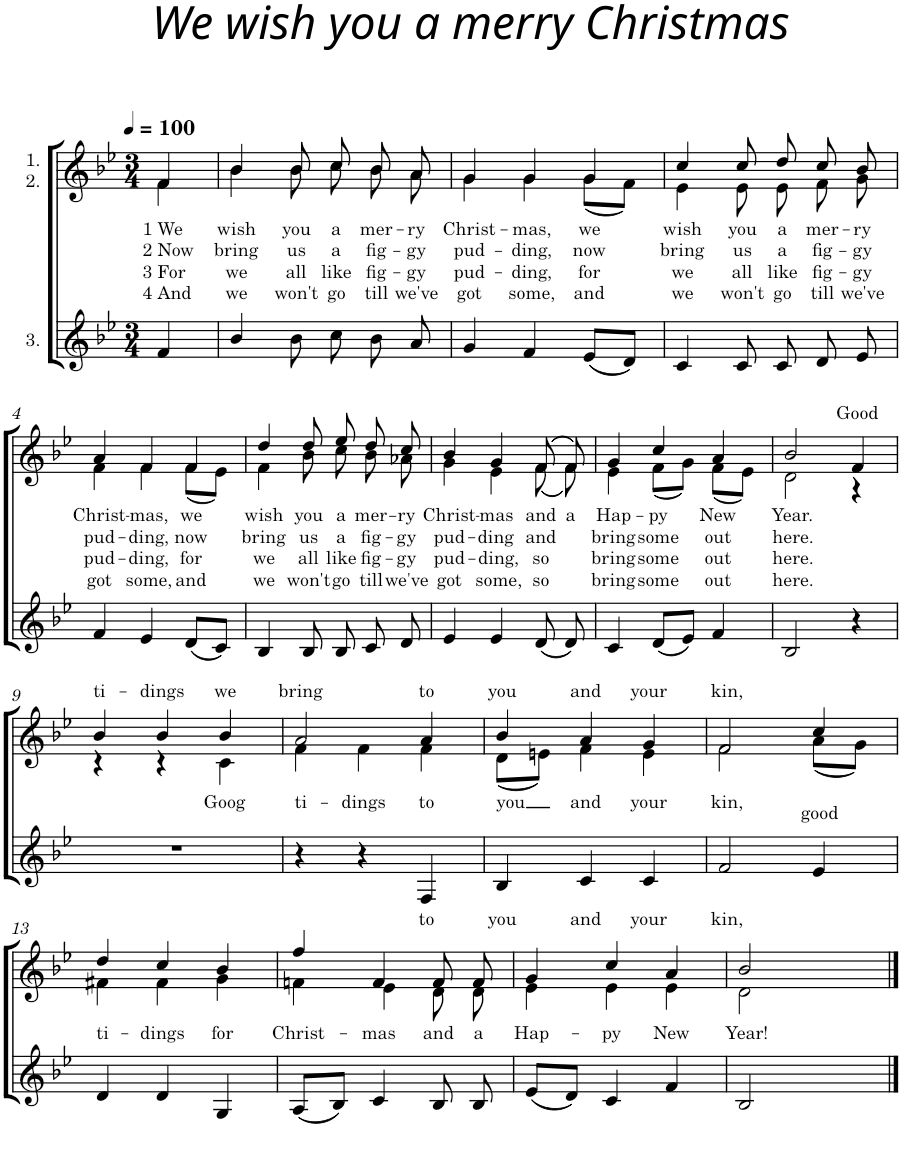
**kern	**text	**kern	**text	**text	**text	**text
*part2	*part2	*part1	*part1	*part1	*part1	*part1
*staff2	*staff2	*staff1	*staff1	*staff1	*staff1	*staff1
*I"3.	*	*I"1. 2.	*	*	*	*
*clefG2	*	*clefG2	*	*	*	*
*k[b-e-]	*	*k[b-e-]	*	*	*	*
*B-:	*	*B-:	*	*	*	*
*M3/4	*	*M3/4	*	*	*	*
*MM100	*	*MM100	*	*	*	*
=	=	=	=	=	=	=
!	!	!	!LO:LY:b	!LO:LY:b	!LO:LY:b	!LO:LY:b
*	*	*^	*	*	*	*
4f/	.	4f/	4f\	1 We	2 Now	3 For	4 And
=1	=1	=1	=1	=1	=1	=1	=1
!	!	!	!	!LO:LY:b	!LO:LY:b	!LO:LY:b	!LO:LY:b
4b-/	.	4b-/	4b-\	wish	bring	we	we
!	!	!	!	!LO:LY:b	!LO:LY:b	!LO:LY:b	!LO:LY:b
8b-\	.	8b-/	8b-\	you	us	all	won't
!	!	!	!	!LO:LY:b	!LO:LY:b	!LO:LY:b	!LO:LY:b
8cc\	.	8cc/	8cc\	a	a	like	go
!	!	!	!	!LO:LY:b	!LO:LY:b	!LO:LY:b	!LO:LY:b
8b-\	.	8b-/	8b-\	mer-	fig-	fig-	till
!	!	!	!	!LO:LY:b	!LO:LY:b	!LO:LY:b	!LO:LY:b
8a/	.	8a/	8a\	-ry	-gy	-gy	we've
=2	=2	=2	=2	=2	=2	=2	=2
!	!	!	!	!LO:LY:b	!LO:LY:b	!LO:LY:b	!LO:LY:b
4g/	.	4g/	4g\	Christ-	pud-	pud-	got
!	!	!	!	!LO:LY:b	!LO:LY:b	!LO:LY:b	!LO:LY:b
4f/	.	4g/	4g\	-mas,	-ding,	-ding,	some,
!	!	!	!	!LO:LY:b	!LO:LY:b	!LO:LY:b	!LO:LY:b
(<8e-/L	.	4g/	(<8g\L	we	now	for	and
8d/J)	.	.	8f\J)	.	.	.	.
=3	=3	=3	=3	=3	=3	=3	=3
!	!	!	!	!LO:LY:b	!LO:LY:b	!LO:LY:b	!LO:LY:b
4c/	.	4cc/	4e-\	wish	bring	we	we
!	!	!	!	!LO:LY:b	!LO:LY:b	!LO:LY:b	!LO:LY:b
8c/	.	8cc/	8e-\	you	us	all	won't
!	!	!	!	!LO:LY:b	!LO:LY:b	!LO:LY:b	!LO:LY:b
8c/	.	8dd/	8e-\	a	a	like	go
!	!	!	!	!LO:LY:b	!LO:LY:b	!LO:LY:b	!LO:LY:b
8d/	.	8cc/	8f\	mer-	fig-	fig-	till
!	!	!	!	!LO:LY:b	!LO:LY:b	!LO:LY:b	!LO:LY:b
8e-/	.	8b-/	8g\	-ry	-gy	-gy	we've
!!LO:LB:g=z	!!
=4	=4	=4	=4	=4	=4	=4	=4
!	!	!	!	!LO:LY:b	!LO:LY:b	!LO:LY:b	!LO:LY:b
4f/	.	4a/	4f\	Christ-	pud-	pud-	got
!	!	!	!	!LO:LY:b	!LO:LY:b	!LO:LY:b	!LO:LY:b
4e-/	.	4f/	4f\	-mas,	-ding,	-ding,	some,
!	!	!	!	!LO:LY:b	!LO:LY:b	!LO:LY:b	!LO:LY:b
(<8d/L	.	4f/	(<8f\L	we	now	for	and
8c/J)	.	.	8e-\J)	.	.	.	.
=5	=5	=5	=5	=5	=5	=5	=5
!	!	!	!	!LO:LY:b	!LO:LY:b	!LO:LY:b	!LO:LY:b
4B-/	.	4dd/	4f\	wish	bring	we	we
!	!	!	!	!LO:LY:b	!LO:LY:b	!LO:LY:b	!LO:LY:b
8B-/	.	8dd/	8b-\	you	us	all	won't
!	!	!	!	!LO:LY:b	!LO:LY:b	!LO:LY:b	!LO:LY:b
8B-/	.	8ee-/	8cc\	a	a	like	go
!	!	!	!	!LO:LY:b	!LO:LY:b	!LO:LY:b	!LO:LY:b
8c/	.	8dd/	8b-\	mer-	fig-	fig-	till
!	!	!	!	!LO:LY:b	!LO:LY:b	!LO:LY:b	!LO:LY:b
8d/	.	8cc/	8a-X\	-ry	-gy	-gy	we've
=6	=6	=6	=6	=6	=6	=6	=6
!	!	!	!	!LO:LY:b	!LO:LY:b	!LO:LY:b	!LO:LY:b
4e-/	.	4b-/	4g\	Christ-	pud-	pud-	got
!	!	!	!	!LO:LY:b	!LO:LY:b	!LO:LY:b	!LO:LY:b
4e-/	.	4g/	4e-\	-mas	-ding	-ding,	some,
!	!	!	!	!LO:LY:b	!LO:LY:b	!LO:LY:b	!LO:LY:b
(<8d/	.	(>8f/	(<8f\	and	and	so	so
!	!	!	!	!LO:LY:b	!	!	!
8d/)	.	8f/)	8f\)	a	.	.	.
=7	=7	=7	=7	=7	=7	=7	=7
!	!	!	!	!LO:LY:b	!LO:LY:b	!LO:LY:b	!LO:LY:b
4c/	.	4g/	4e-\	Hap-	bring	bring	bring
!	!	!	!	!LO:LY:b	!LO:LY:b	!LO:LY:b	!LO:LY:b
(<8d/L	.	4cc/	(<8f\L	-py	some	some	some
8e-/J)	.	.	8g\J)	.	.	.	.
!	!	!	!	!LO:LY:b	!LO:LY:b	!LO:LY:b	!LO:LY:b
4f/	.	4a/	(<8f\L	New	out	out	out
.	.	.	8e-\J)	.	.	.	.
=8	=8	=8	=8	=8	=8	=8	=8
!	!	!	!	!LO:LY:b	!LO:LY:b	!LO:LY:b	!LO:LY:b
2B-/	.	2b-/	2d\	Year.	here.	here.	here.
!	!	!	!	!LO:LY:a	!	!	!
4r	.	4f/	4r	Good	.	.	.
!!LO:LB:g=z	!!
=9	=9	=9	=9	=9	=9	=9	=9
!	!	!	!	!LO:LY:a	!	!	!
2.r	.	4b-/	4r	ti-	.	.	.
!	!	!	!	!LO:LY:a	!	!	!
.	.	4b-/	4r	-dings	.	.	.
!	!	!	!	!LO:LY:a	!	!	!
!	!	!	!	!LO:LY:b	!	!	!
.	.	4b-/	4c\	Goog	.	.	.
=10	=10	=10	=10	=10	=10	=10	=10
!	!	!	!	!LO:LY:a	!	!	!
!	!	!	!	!LO:LY:b	!	!	!
4r	.	2a/	4f\	ti-	.	.	.
!	!	!	!	!LO:LY:b	!	!	!
4r	.	.	4f\	-dings	.	.	.
!	!LO:LY:b	!	!	!LO:LY:a	!	!	!
!	!	!	!	!LO:LY:b	!	!	!
4F/	to	4a/	4f\	to	.	.	.
=11	=11	=11	=11	=11	=11	=11	=11
!	!LO:LY:b	!	!	!LO:LY:a	!	!	!
!	!	!	!	!LO:LY:b	!	!	!
4B-/	you	4b-/	(8d\L	you	.	.	.
.	.	.	8en\J)	.	.	.	.
!	!LO:LY:b	!	!	!LO:LY:a	!	!	!
!	!	!	!	!LO:LY:b	!	!	!
4c/	and	4a/	4f\	and	.	.	.
!	!LO:LY:b	!	!	!LO:LY:a	!	!	!
!	!	!	!	!LO:LY:b	!	!	!
4c/	your	4g/	4e\	your	.	.	.
=12	=12	=12	=12	=12	=12	=12	=12
!	!LO:LY:b	!	!	!LO:LY:a	!	!	!
!	!	!	!	!LO:LY:b	!	!	!
2f/	kin,	2f/	2f\	kin,	.	.	.
!	!	!	!	!LO:LY:b	!	!	!
4e-/	.	4cc/	(<8a\L	good	.	.	.
.	.	.	8g\J)	.	.	.	.
!!LO:LB:g=z	!!
=13	=13	=13	=13	=13	=13	=13	=13
!	!	!	!	!LO:LY:b	!	!	!
4d/	.	4dd/	4f#X\	ti-	.	.	.
!	!	!	!	!LO:LY:b	!	!	!
4d/	.	4cc/	4f#\	-dings	.	.	.
!	!	!	!	!LO:LY:b	!	!	!
4G/	.	4b-/	4g\	for	.	.	.
=14	=14	=14	=14	=14	=14	=14	=14
!	!	!	!	!LO:LY:b	!	!	!
(<8A/L	.	4ff/	4fn\	Christ-	.	.	.
8B-/J)	.	.	.	.	.	.	.
!	!	!	!	!LO:LY:b	!	!	!
4c/	.	4f/	4e-\	-mas	.	.	.
!	!	!	!	!LO:LY:b	!	!	!
8B-/	.	8f/	8d\	and	.	.	.
!	!	!	!	!LO:LY:b	!	!	!
8B-/	.	8f/	8d\	a	.	.	.
=15	=15	=15	=15	=15	=15	=15	=15
!	!	!	!	!LO:LY:b	!	!	!
(<8e-/L	.	4g/	4e-\	Hap-	.	.	.
8d/J)	.	.	.	.	.	.	.
!	!	!	!	!LO:LY:b	!	!	!
4c/	.	4cc/	4e-\	-py	.	.	.
!	!	!	!	!LO:LY:b	!	!	!
4f/	.	4a/	4e-\	New	.	.	.
=16	=16	=16	=16	=16	=16	=16	=16
!	!	!	!	!LO:LY:b	!	!	!
2B-/	.	2b-/	2d\	Year!	.	.	.
4ryy	.	4ryy	4ryy	.	.	.	.
*	*	*v	*v	*	*	*	*
==	==	==	==	==	==	==
*-	*-	*-	*-	*-	*-	*-
